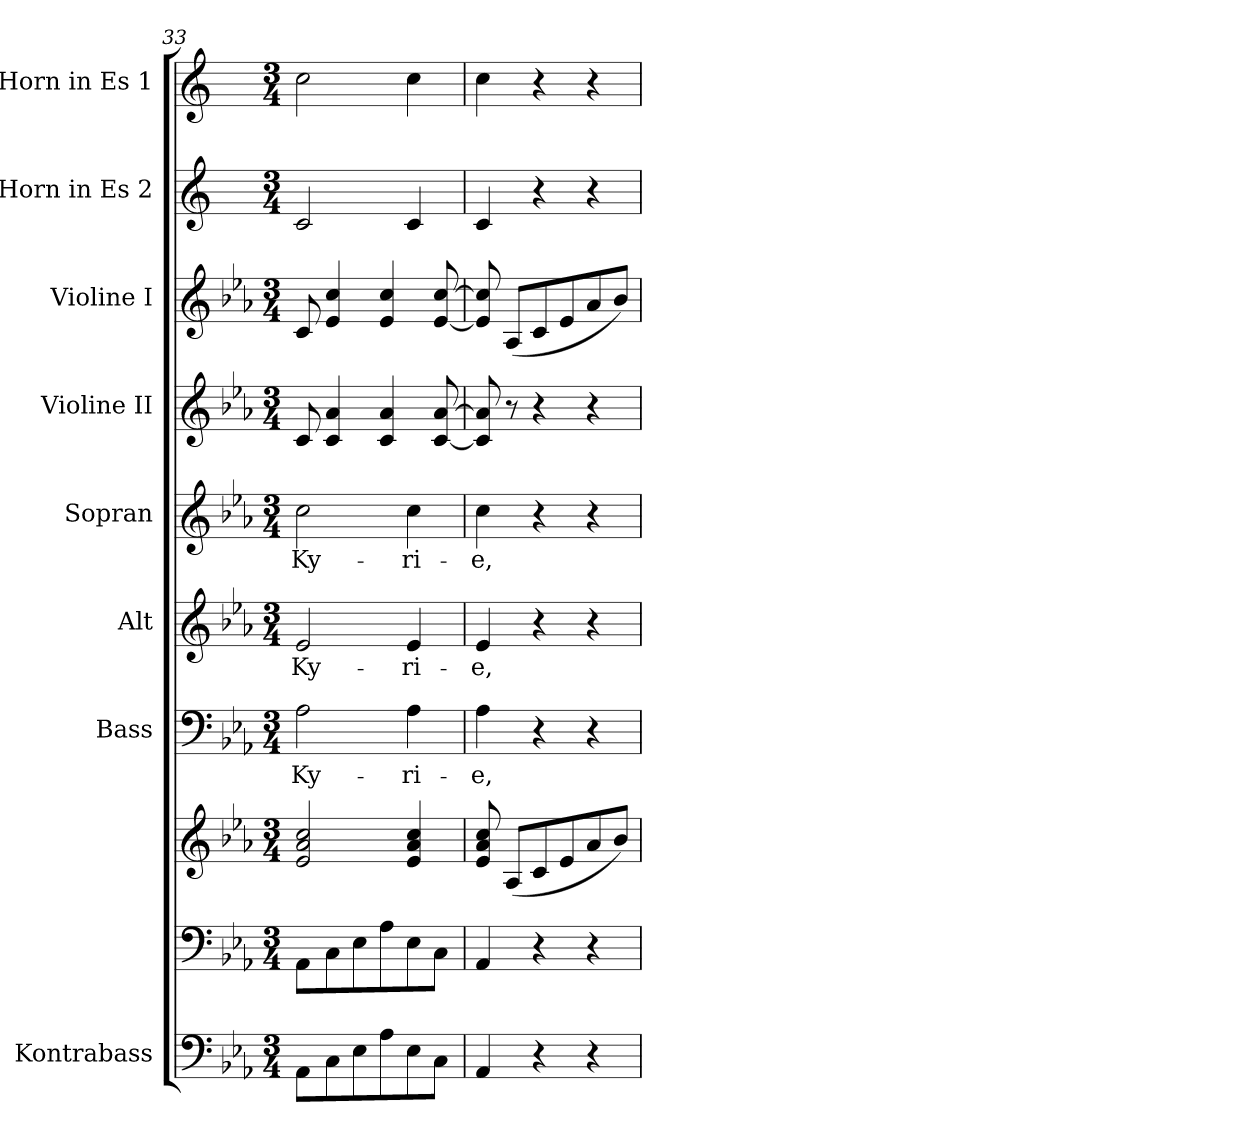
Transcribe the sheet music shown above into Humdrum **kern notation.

**kern	**kern	**kern	**kern	**text	**kern	**text	**kern	**text	**kern	**kern	**kern	**kern
*part9	*part8	*part8	*part7	*part7	*part6	*part6	*part5	*part5	*part4	*part3	*part2	*part1
*staff10	*staff9	*staff8	*staff7	*staff7	*staff6	*staff6	*staff5	*staff5	*staff4	*staff3	*staff2	*staff1
*I"Kontrabass	*	*	*I"Bass	*	*I"Alt	*	*I"Sopran	*	*I"Violine II	*I"Violine I	*I"Horn in Es 2	*I"Horn in Es 1
*I'Kb.	*	*	*I'B.	*	*I'A.	*	*I'S.	*	*I'Vl. II	*I'Vl. I	*	*
!!LO:PB:g=z
*clefF4	*clefF4	*clefG2	*clefF4	*	*clefG2	*	*clefG2	*	*clefG2	*clefG2	*clefG2	*clefG2
*ITrd7c12	*	*	*	*	*	*	*	*	*	*	*ITrd5c9	*ITrd5c9
*k[b-e-a-]	*k[b-e-a-]	*k[b-e-a-]	*k[b-e-a-]	*	*k[b-e-a-]	*	*k[b-e-a-]	*	*k[b-e-a-]	*k[b-e-a-]	*k[b-e-a-]	*k[b-e-a-]
*E-:	*E-:	*E-:	*E-:	*	*E-:	*	*E-:	*	*E-:	*E-:	*E-:	*E-:
*M3/4	*M3/4	*M3/4	*M3/4	*	*M3/4	*	*M3/4	*	*M3/4	*M3/4	*M3/4	*M3/4
=33	=33	=33	=33	=33	=33	=33	=33	=33	=33	=33	=33	=33
!	!	!	!	!LO:LY:b	!	!LO:LY:b	!	!LO:LY:b	!	!	!	!
8AAA-\L	8AA-\L	2e-/ 2a-/ 2cc/	2A-\	Ky-	2e-/	Ky-	2cc\	Ky-	8c/	8c/	2E-/	2e-\
8CC\	8C\	.	.	.	.	.	.	.	4c/ 4a-/	4e-/ 4cc/	.	.
8EE-\	8E-\	.	.	.	.	.	.	.	.	.	.	.
8AA-\	8A-\	.	.	.	.	.	.	.	4c/ 4a-/	4e-/ 4cc/	.	.
!	!	!	!	!LO:LY:b	!	!LO:LY:b	!	!LO:LY:b	!	!	!	!
8EE-\	8E-\	4e-/ 4a-/ 4cc/	4A-\	-ri-	4e-/	-ri-	4cc\	-ri-	.	.	4E-/	4e-\
8CC\J	8C\J	.	.	.	.	.	.	.	[8c/ [8a-/	[8e-/ [8cc/	.	.
=34	=34	=34	=34	=34	=34	=34	=34	=34	=34	=34	=34	=34
!	!	!	!	!LO:LY:b	!	!LO:LY:b	!	!LO:LY:b	!	!	!	!
4AAA-/	4AA-/	8e-/ 8a-/ 8cc/	4A-\	-e,	4e-/	-e,	4cc\	-e,	8c/] 8a-/]	8e-/] 8cc/]	4E-/	4e-\
.	.	(<8A-/L	.	.	.	.	.	.	8r	(<8A-/L	.	.
4r	4r	8c/	4r	.	4r	.	4r	.	4r	8c/	4r	4r
.	.	8e-/	.	.	.	.	.	.	.	8e-/	.	.
4r	4r	8a-/	4r	.	4r	.	4r	.	4r	8a-/	4r	4r
.	.	8b-/J)	.	.	.	.	.	.	.	8b-/J)	.	.
=	=	=	=	=	=	=	=	=	=	=	=	=
*-	*-	*-	*-	*-	*-	*-	*-	*-	*-	*-	*-	*-
